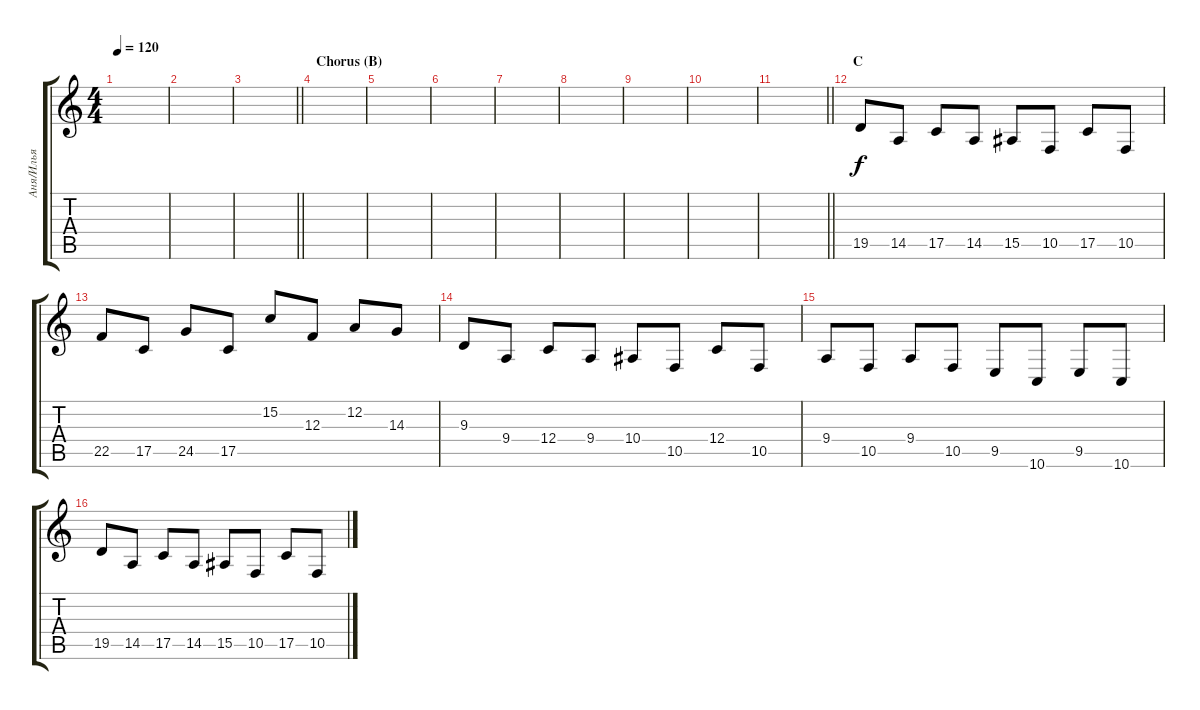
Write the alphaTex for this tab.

\track ("Аня/Илья" "Аня/Илья") {instrument fx1rain}
\staff {score tabs}
\tuning (D4 A3 F3 C3 G2 D2) {hide}
\ts (4 4)
\tempo 120
\clef g2
\ks c
|
|
\barLineRight lightlight
|
\section ("" "Chorus (B)")
|
|
|
|
|
|
|
\barLineRight lightlight
|
\section ("" "C")
19.5.8 14.5.8 17.5.8 14.5.8 15.5.8 10.5.8 17.5.8 10.5.8 |
22.5.8 17.5.8 24.5.8 17.5.8 15.2.8 12.3.8 12.2.8 14.3.8 |
9.3.8 9.4.8 12.4.8 9.4.8 10.4.8 10.5.8 12.4.8 10.5.8 |
9.4.8 10.5.8 9.4.8 10.5.8 9.5.8 10.6.8 9.5.8 10.6.8 |
19.5.8 14.5.8 17.5.8 14.5.8 15.5.8 10.5.8 17.5.8 10.5.8
